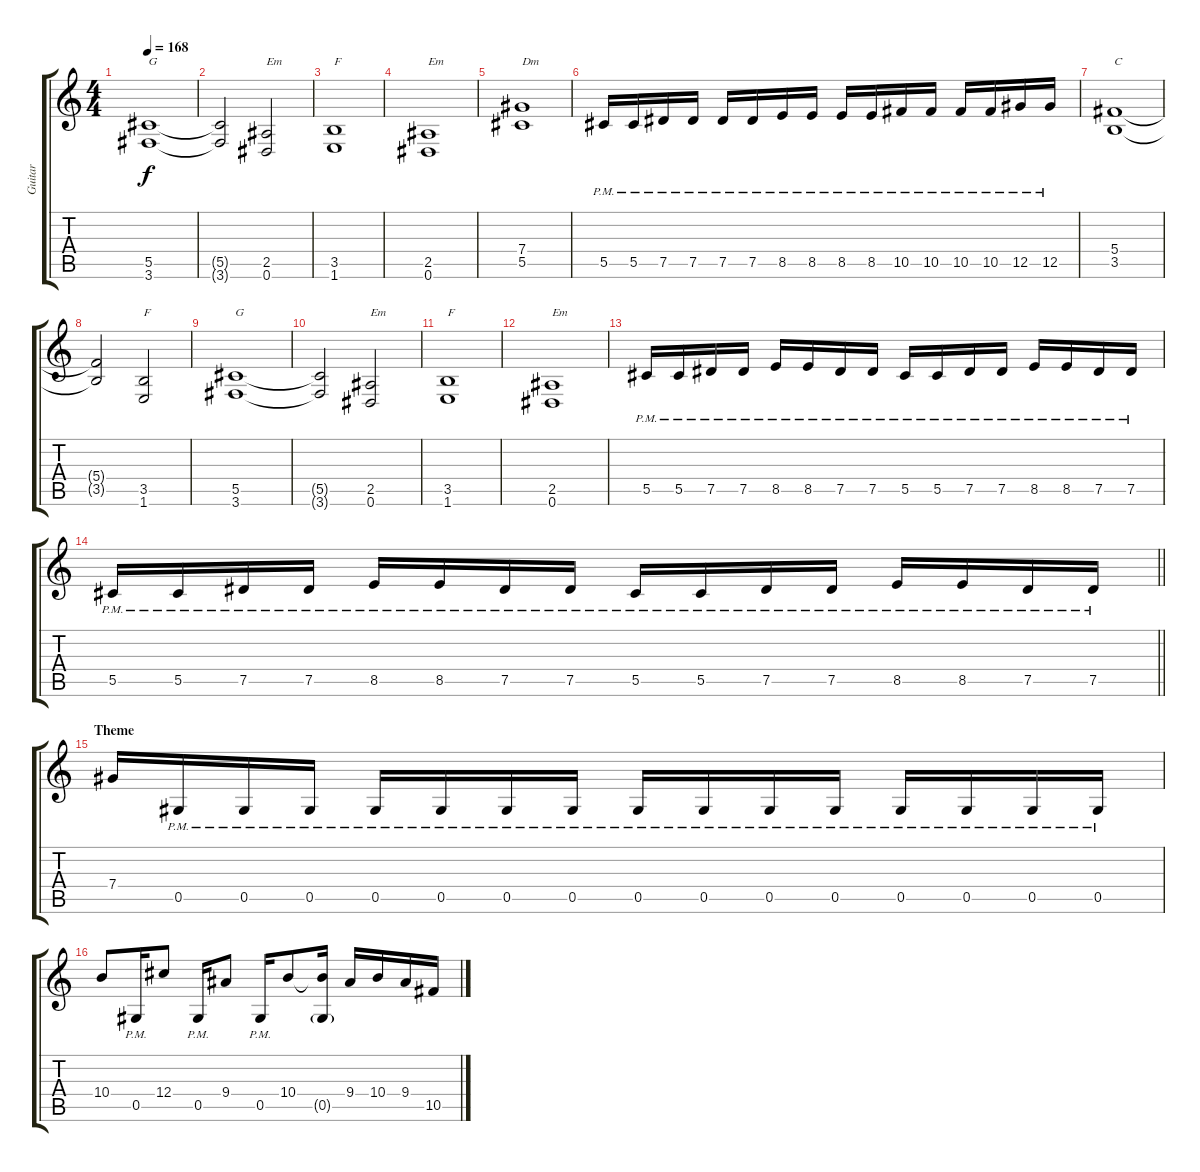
\track ("Guitar" "Guitar") {instrument distortionguitar}
\staff {score tabs}
\tuning (Eb4 Bb3 Gb3 Db3 Ab2 Eb2) {hide}
\ts (4 4)
\tempo 168
\clef g2
\ks aminor
(5.5 3.6).1{txt "G" dy f} |
(5.5{t} 3.6{t}).2 (2.5 0.6).2{txt "Em"} |
(3.5 1.6).1{txt "F"} |
(2.5 0.6).1{txt "Em"} |
(7.4 5.5).1{txt "Dm"} |
5.5{pm}.16 5.5{pm}.16 7.5{pm}.16 7.5{pm}.16 7.5{pm}.16 7.5{pm}.16 8.5{pm}.16 8.5{pm}.16 8.5{pm}.16 8.5{pm}.16 10.5{pm}.16 10.5{pm}.16 10.5{pm}.16 10.5{pm}.16 12.5{pm}.16 12.5{pm}.16 |
(5.4 3.5).1{txt "C"} |
(5.4{t} 3.5{t}).2 (3.5 1.6).2{txt "F"} |
(5.5 3.6).1{txt "G"} |
(5.5{t} 3.6{t}).2 (2.5 0.6).2{txt "Em"} |
(3.5 1.6).1{txt "F"} |
(2.5 0.6).1{txt "Em"} |
5.5{pm}.16 5.5{pm}.16 7.5{pm}.16 7.5{pm}.16 8.5{pm}.16 8.5{pm}.16 7.5{pm}.16 7.5{pm}.16 5.5{pm}.16 5.5{pm}.16 7.5{pm}.16 7.5{pm}.16 8.5{pm}.16 8.5{pm}.16 7.5{pm}.16 7.5{pm}.16 |
\barLineRight lightlight
5.5{pm}.16 5.5{pm}.16 7.5{pm}.16 7.5{pm}.16 8.5{pm}.16 8.5{pm}.16 7.5{pm}.16 7.5{pm}.16 5.5{pm}.16 5.5{pm}.16 7.5{pm}.16 7.5{pm}.16 8.5{pm}.16 8.5{pm}.16 7.5{pm}.16 7.5{pm}.16 |
\section ("" "Theme")
7.4.16 0.5{pm}.16 0.5{pm}.16 0.5{pm}.16 0.5{pm}.16 0.5{pm}.16 0.5{pm}.16 0.5{pm}.16 0.5{pm}.16 0.5{pm}.16 0.5{pm}.16 0.5{pm}.16 0.5{pm}.16 0.5{pm}.16 0.5{pm}.16 0.5{pm}.16 |
10.4.8 0.5{pm}.16 12.4.8 0.5{pm}.16 9.4.8 0.5{pm}.16 10.4.8 (10.4{t} 0.5{g}).16 9.4.16 10.4.16 9.4.16 10.5.16
